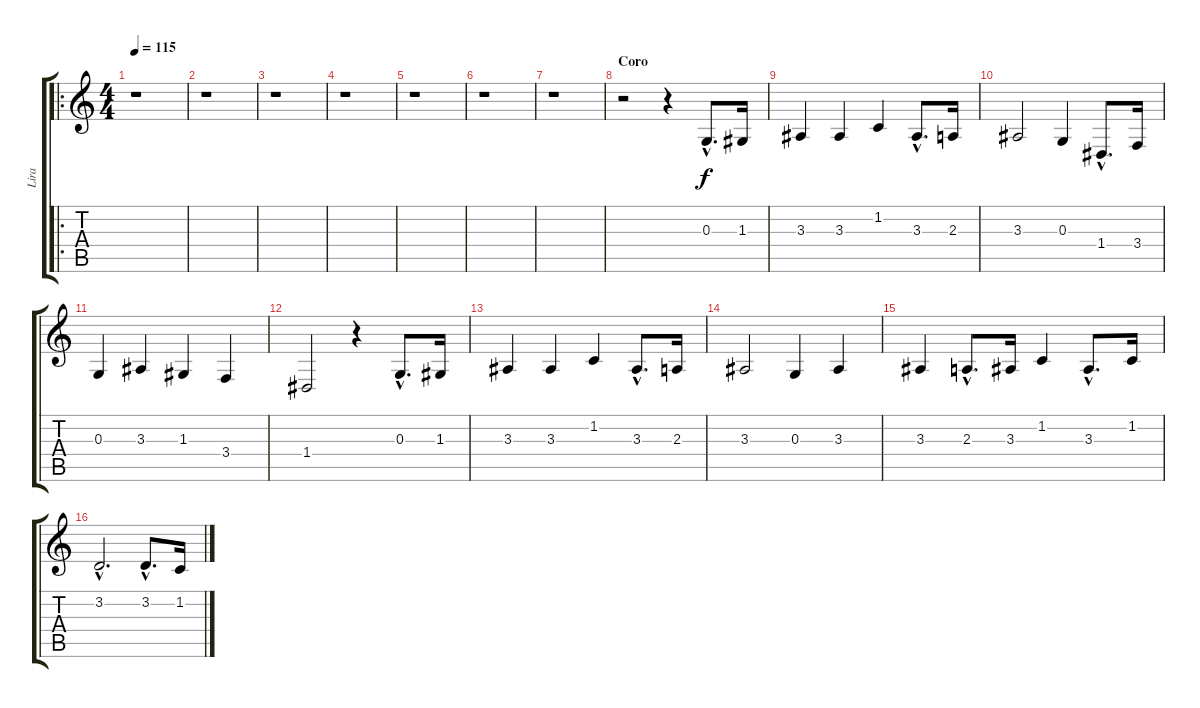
\track ("Lira" "Lira") {instrument musicbox}
\staff {score tabs}
\tuning (E4 B3 G3 D3 A2 E2) {hide}
\ro
\ts (4 4)
\tempo 115
\clef g2
\ks c
r.1{dy f instrument musicbox} |
r.1 |
r.1 |
r.1 |
r.1 |
r.1 |
r.1 |
\section ("" "Coro")
r.2 r.4 0.3{hac}.8{d} 1.3.16 |
3.3.4 3.3.4 1.2.4 3.3{hac}.8{d} 2.3.16 |
3.3.2 0.3.4 1.4{hac}.8{d} 3.4.16 |
0.3.4 3.3.4 1.3.4 3.4.4 |
1.4.2 r.4 0.3{hac}.8{d} 1.3.16 |
3.3.4 3.3.4 1.2.4 3.3{hac}.8{d} 2.3.16 |
3.3.2 0.3.4 3.3.4 |
3.3.4 2.3{hac}.8{d} 3.3.16 1.2.4 3.3{hac}.8{d} 1.2.16 |
3.2{hac}.2{d} 3.2{hac}.8{d} 1.2.16
